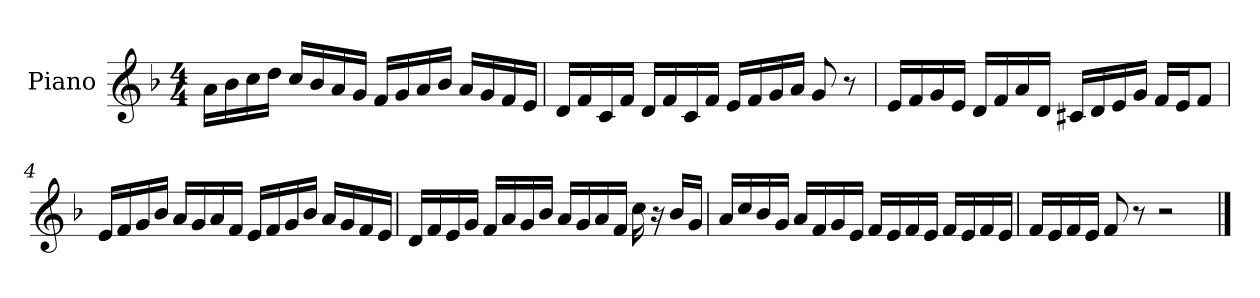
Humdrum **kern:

**kern
*part1
*staff1
*I"Piano
*I'Pno
*clefG2
*k[b-]
*M4/4
=1
16a\LL
16b-\
16cc\
16dd\JJ
16cc/LL
16b-/
16a/
16g/JJ
16f/LL
16g/
16a/
16b-/JJ
16a/LL
16g/
16f/
16e/JJ
=2
16d/LL
16f/
16c/
16f/JJ
16d/LL
16f/
16c/
16f/JJ
16e/LL
16f/
16g/
16a/JJ
8g/
8r
=3
16e/LL
16f/
16g/
16e/JJ
16d/LL
16f/
16a/
16d/JJ
16c#X/LL
16d/
16e/
16g/JJ
16f/LL
16e/J
8f/J
=4
16e/LL
16f/
16g/
16b-/JJ
16a/LL
16g/
16a/
16f/JJ
16e/LL
16f/
16g/
16b-/JJ
16a/LL
16g/
16f/
16e/JJ
=5
16d/LL
16f/
16e/
16g/JJ
16f/LL
16a/
16g/
16b-/JJ
16a/LL
16g/
16a/
16f/JJ
16cc\
16r
16b-/LL
16g/JJ
=6
16a/LL
16cc/
16b-/
16g/JJ
16a/LL
16f/
16g/
16e/JJ
16f/LL
16e/
16f/
16e/JJ
16f/LL
16e/
16f/
16e/JJ
=7
16f/LL
16e/
16f/
16e/JJ
8f/
8r
2r
==
*-
